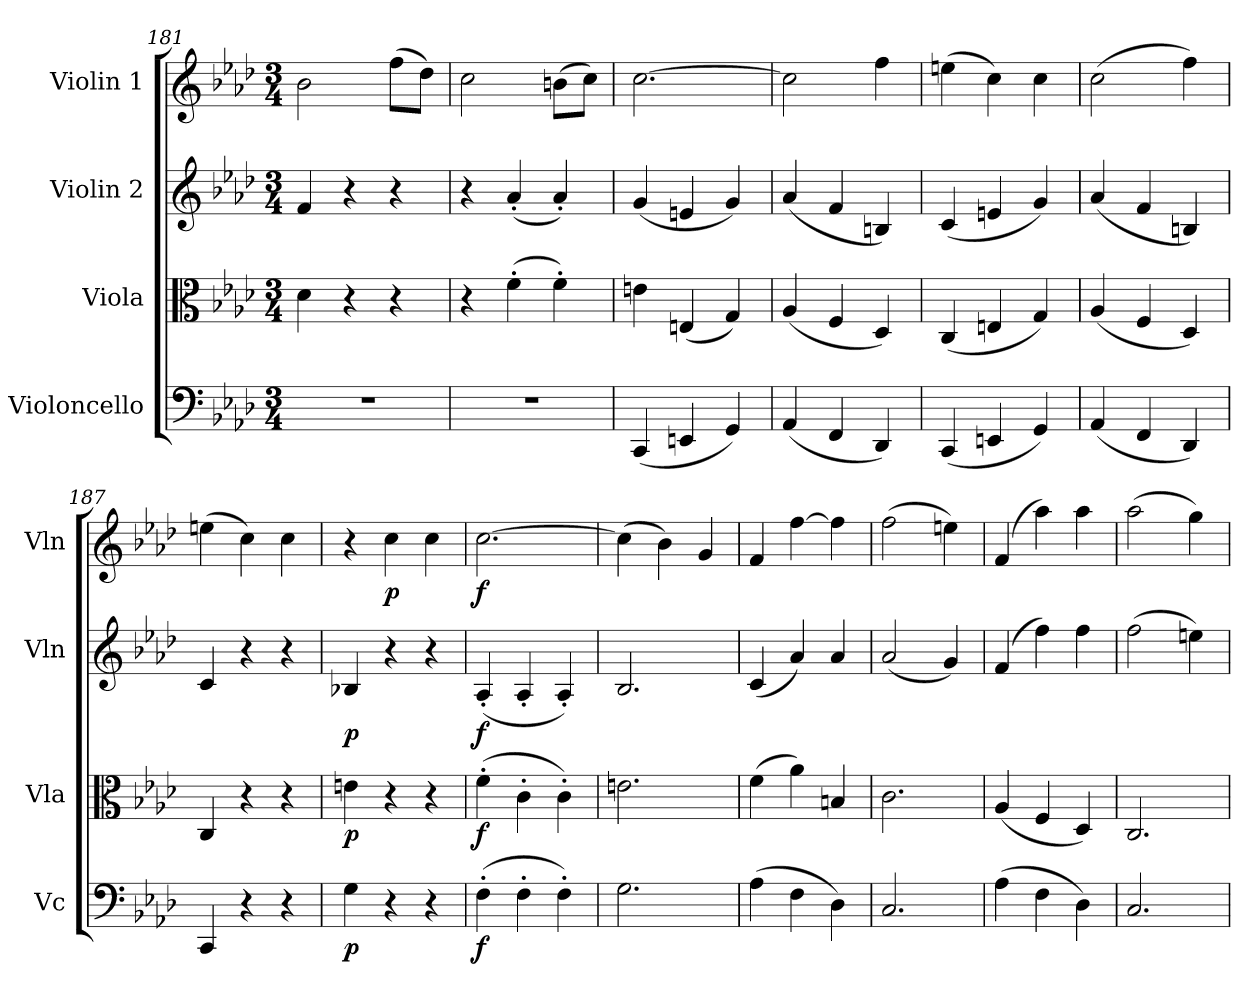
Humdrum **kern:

**kern	**dynam	**kern	**dynam	**kern	**dynam	**kern	**dynam
*part4	*part4	*part3	*part3	*part2	*part2	*part1	*part1
*staff4	*staff4	*staff3	*staff3	*staff2	*staff2	*staff1	*staff1
*I"Violoncello	*	*I"Viola	*	*I"Violin 2	*	*I"Violin 1	*
*I'Vc	*	*I'Vla	*	*I'Vln	*	*I'Vln	*
*clefF4	*	*clefC3	*	*clefG2	*	*clefG2	*
*k[b-e-a-d-]	*	*k[b-e-a-d-]	*	*k[b-e-a-d-]	*	*k[b-e-a-d-]	*
*M3/4	*	*M3/4	*	*M3/4	*	*M3/4	*
=181	=181	=181	=181	=181	=181	=181	=181
2.r	.	4d-\	.	4f/	.	2b-\	.
.	.	4r	.	4r	.	.	.
.	.	4r	.	4r	.	(>8ff\L	.
.	.	.	.	.	.	8dd-\J)	.
=182	=182	=182	=182	=182	=182	=182	=182
2.r	.	4r	.	4r	.	2cc\	.
.	.	(>4f'\	.	(<4a-'/	.	.	.
.	.	4f'\)	.	4a-'/)	.	(>8bn\L	.
.	.	.	.	.	.	8cc\J)	.
=183	=183	=183	=183	=183	=183	=183	=183
(<4CC/	.	4en\	.	(<4g/	.	[2.cc\	.
4EEn/	.	(<4En/	.	4en/	.	.	.
4GG/)	.	4G/)	.	4g/)	.	.	.
=184	=184	=184	=184	=184	=184	=184	=184
(<4AA-/	.	(<4A-/	.	(<4a-/	.	2cc\]	.
4FF/	.	4F/	.	4f/	.	.	.
4DD-/)	.	4D-/)	.	4Bn/)	.	4ff\	.
=185	=185	=185	=185	=185	=185	=185	=185
(<4CC/	.	(<4C/	.	(<4c/	.	(>4een\	.
4EEn/	.	4En/	.	4en/	.	4cc\)	.
4GG/)	.	4G/)	.	4g/)	.	4cc\	.
=186	=186	=186	=186	=186	=186	=186	=186
(<4AA-/	.	(<4A-/	.	(<4a-/	.	(>2cc\	.
4FF/	.	4F/	.	4f/	.	.	.
4DD-/)	.	4D-/)	.	4Bn/)	.	4ff\)	.
!!LO:LB:g=z
=187	=187	=187	=187	=187	=187	=187	=187
4CC/	.	4C/	.	4c/	.	(>4een\	.
4r	.	4r	.	4r	.	4cc\)	.
4r	.	4r	.	4r	.	4cc\	.
=188	=188	=188	=188	=188	=188	=188	=188
!	!LO:DY:b	!	!LO:DY:b	!	!LO:DY:b	!	!
4G\	p	4en\	p	4B-X/	p	4r	.
!	!	!	!	!	!	!	!LO:DY:b
4r	.	4r	.	4r	.	4cc\	p
4r	.	4r	.	4r	.	4cc\	.
=189	=189	=189	=189	=189	=189	=189	=189
!	!LO:DY:b	!	!LO:DY:b	!	!LO:DY:b	!	!LO:DY:b
(>4F'\	f	(>4f'\	f	(<4A-'/	f	[2.cc\	f
4F'\	.	4c'\	.	4A-'/	.	.	.
4F'\)	.	4c'\)	.	4A-'/)	.	.	.
=190	=190	=190	=190	=190	=190	=190	=190
2.G\	.	2.en\	.	2.B-/	.	(>4cc\]	.
.	.	.	.	.	.	4b-\)	.
.	.	.	.	.	.	4g/	.
=191	=191	=191	=191	=191	=191	=191	=191
(>4A-\	.	(>4f\	.	(<4c/	.	4f/	.
4F\	.	4a-\)	.	4a-/)	.	[4ff\	.
4D-\)	.	4Bn/	.	4a-/	.	4ff\]	.
=192	=192	=192	=192	=192	=192	=192	=192
2.C/	.	2.c\	.	(<2a-/	.	(>2ff\	.
.	.	.	.	4g/)	.	4een\)	.
=193	=193	=193	=193	=193	=193	=193	=193
(>4A-\	.	(<4A-/	.	(>4f/	.	(>4f/	.
4F\	.	4F/	.	4ff\)	.	4aa-\)	.
4D-\)	.	4D-/)	.	4ff\	.	4aa-\	.
=194	=194	=194	=194	=194	=194	=194	=194
2.C/	.	2.C/	.	(>2ff\	.	(>2aa-\	.
.	.	.	.	4een\)	.	4gg\)	.
=	=	=	=	=	=	=	=
*-	*-	*-	*-	*-	*-	*-	*-
